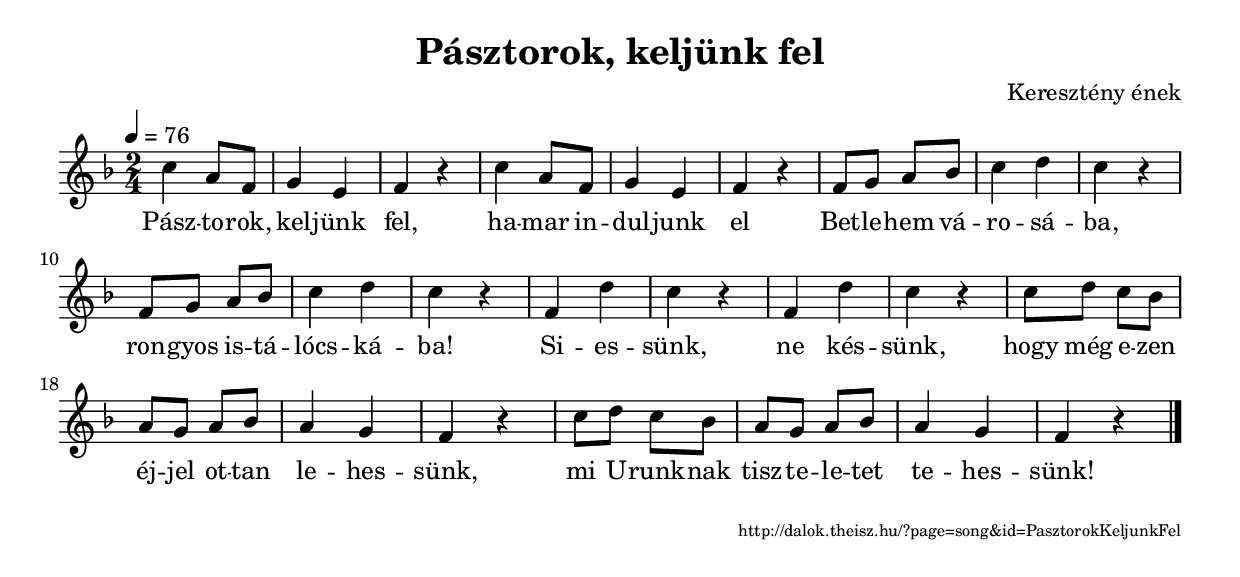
\version "2.10.33"


\header {
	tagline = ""	title = "Pásztorok, keljünk fel"
	composer = "Keresztény ének"
}

VoiceA = { \key f \major \override Staff.TimeSignature #'style = #'()  \time 2/4 \tempo 4=76
	\relative f' { c'4 a8 f g4 e f r
c'4 a8 f g4 e f r
f8 g a bes c4 d c r
f,8 g a bes c4 d c r
f,4 d' c r f, d' c r
c8 d c bes a g a bes a4 g f r
c'8 d c bes a g a bes a4 g f r \bar "|."
	}
}
SplitLyrics = \lyricmode { 
Pász -- to -- rok, kel -- jünk fel,
ha -- mar in -- dul -- junk el
Bet -- le -- hem vá -- ro -- sá -- ba,
ron -- gyos is -- tá -- lócs -- ká -- ba!
Si -- es -- sünk, ne kés -- sünk,
hogy még e -- zen éj -- jel ot -- tan le -- hes -- sünk,
mi U -- runk -- nak tisz -- te -- le -- tet te -- hes -- sünk!
}
\score {
	<<
		\context Voice = songStaff { \VoiceA }
		\lyricsto "songStaff" \new Lyrics \SplitLyrics
	>>
	\layout {
		indent = #0
	}
}

\score {
	<<
		\context Voice = songStaff { \VoiceA }
	>>
	\midi {
	}
}

\markup { \fill-line { \hspace #1 \super http://dalok.theisz.hu/?page=song&id=PasztorokKeljunkFel } }

\paper {
}
